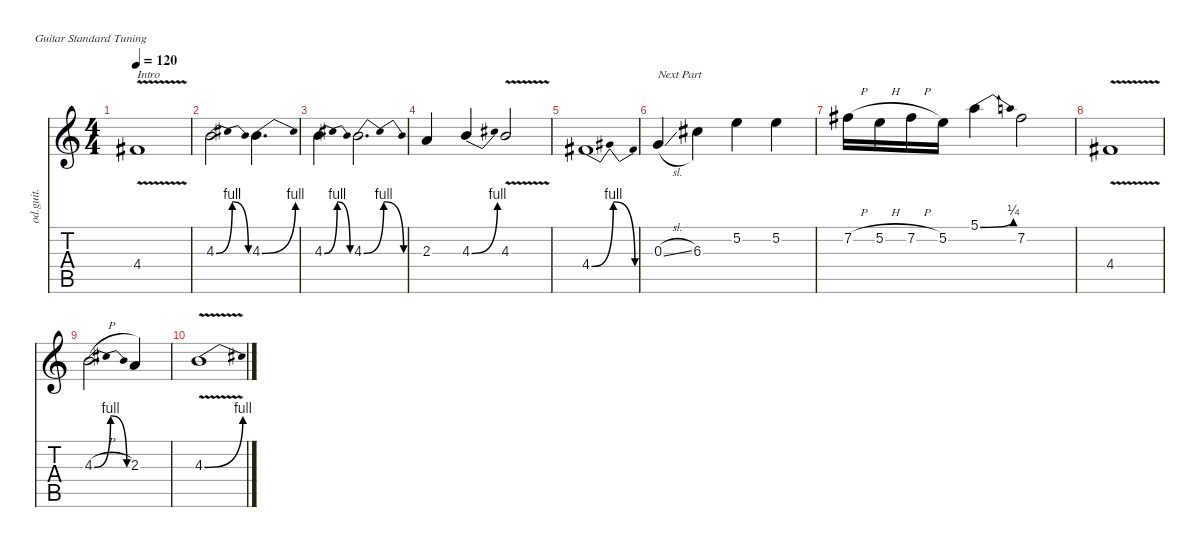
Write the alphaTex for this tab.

\defaultSystemsLayout 4
\hideDynamics
\bracketExtendMode nobrackets
\otherSystemsTrackNameOrientation horizontal
\track ("Overdriven Guitar" "od.guit.") {instrument overdrivenguitar}
\staff {score tabs}
\tuning (E4 B3 G3 D3 A2 E2)
\ts (4 4)
\tempo 120
\clef g2
\ks c
4.4{v acc #}.1{txt "Intro" dy mf instrument overdrivenguitar beam Up} |
4.3{be (bendrelease 0 0 10.2 4 20.4 4 30 0)}.2{beam Down} 4.3{be (bend 0 0 15 4)}.4{d beam Down} |
4.3{be (bendrelease 0 0 10.2 4 20.4 4 30 0)}.4{beam Down} 4.3{be (bendrelease 0 0 10.2 4 26.4 4 38.4 0)}.2{d beam Down} |
2.3.4{beam Up} 4.3{be (bend 0 0 19.8 4)}.4{beam Up} 4.3{v}.2{beam Up} |
4.4{be (bendrelease 0 0 10.2 4 24 4 40.199999999999996 0) acc #}.1{beam Up} |
0.3{sl}.4{txt "Next Part" beam Up} 6.3{acc #}.4{beam Down} 5.2.4{beam Down} 5.2.4{beam Down} |
7.2{h acc #}.16{beam Down} 5.2{h}.16{beam Down} 7.2{h acc #}.16{beam Down} 5.2.16{beam Down} 5.1{be (bend 0 0 12 1)}.4{beam Down} 7.2{acc #}.2{beam Down} |
4.4{v acc #}.1{beam Up} |
4.3{be (bendrelease 0 0 10.2 4 18.599999999999998 4 27.599999999999998 0) h}.2{d beam Down} 2.3.4{beam Up} |
4.3{be (bend 0 0 15 4) v}.1{beam Down}
